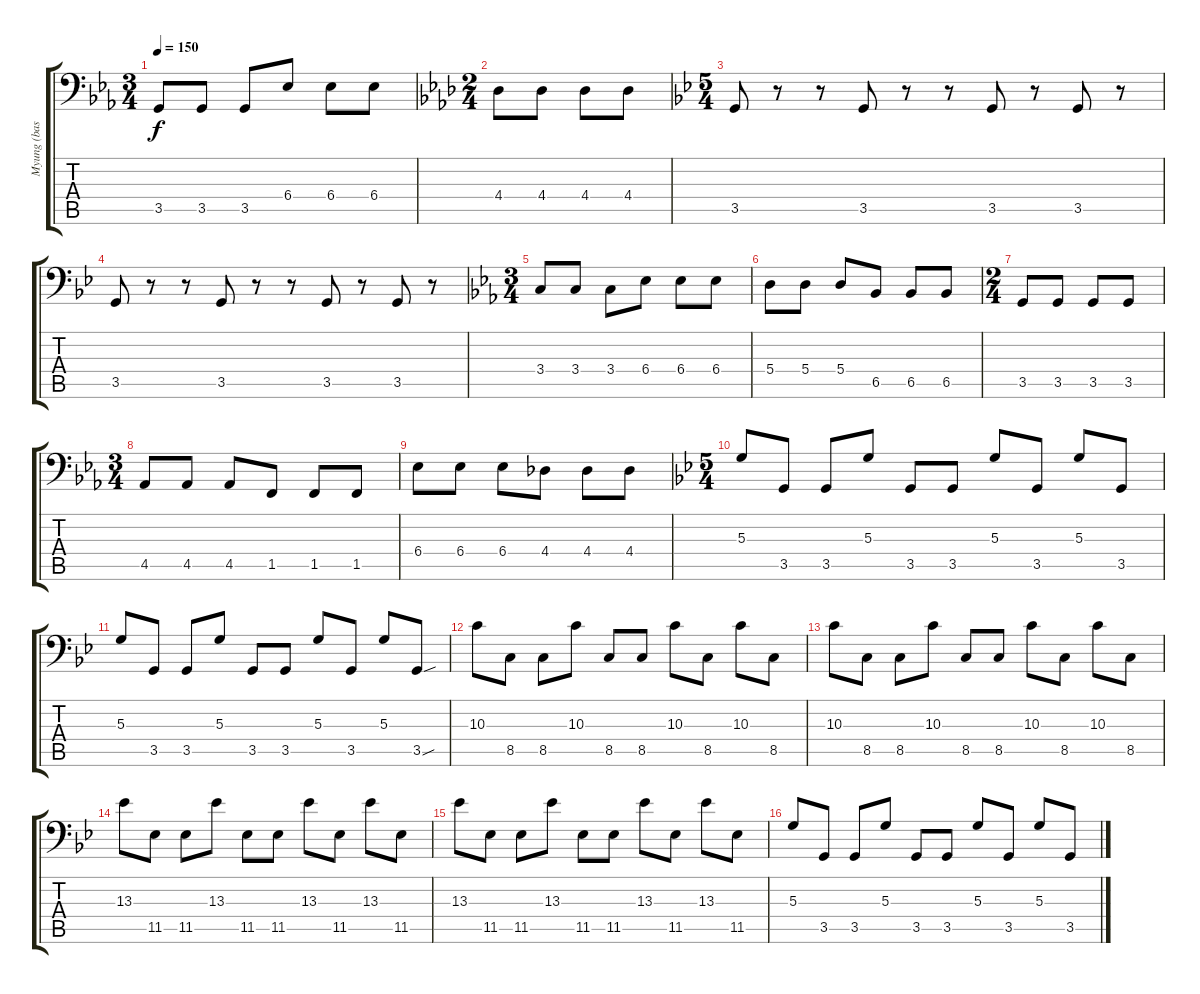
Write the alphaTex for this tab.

\track ("Myung (bass)" "Myung (bas") {instrument electricbassfinger}
\staff {score tabs}
\tuning (C3 G2 D2 A1 E1 A0) {hide}
\ts (3 4)
\tempo 150
\clef f4
\ks cminor
3.5.8{dy f} 3.5.8 3.5.8 6.4.8 6.4.8 6.4.8 |
\ts (2 4)
\ks fminor
4.4.8 4.4.8 4.4.8 4.4.8 |
\ts (5 4)
\ks gminor
3.5.8 r.8 r.8 3.5.8 r.8 r.8 3.5.8 r.8 3.5.8 r.8 |
3.5.8 r.8 r.8 3.5.8 r.8 r.8 3.5.8 r.8 3.5.8 r.8 |
\ts (3 4)
\ks cminor
3.4.8 3.4.8 3.4.8 6.4.8 6.4.8 6.4.8 |
5.4.8 5.4.8 5.4.8 6.5.8 6.5.8 6.5.8 |
\ts (2 4)
3.5.8 3.5.8 3.5.8 3.5.8 |
\ts (3 4)
4.5.8 4.5.8 4.5.8 1.5.8 1.5.8 1.5.8 |
6.4.8 6.4.8 6.4.8 4.4.8 4.4.8 4.4.8 |
\ts (5 4)
\ks gminor
5.3.8 3.5.8 3.5.8 5.3.8 3.5.8 3.5.8 5.3.8 3.5.8 5.3.8 3.5.8 |
5.3.8 3.5.8 3.5.8 5.3.8 3.5.8 3.5.8 5.3.8 3.5.8 5.3.8 3.5{sou}.8 |
10.3.8 8.5.8 8.5.8 10.3.8 8.5.8 8.5.8 10.3.8 8.5.8 10.3.8 8.5.8 |
10.3.8 8.5.8 8.5.8 10.3.8 8.5.8 8.5.8 10.3.8 8.5.8 10.3.8 8.5.8 |
13.3.8 11.5.8 11.5.8 13.3.8 11.5.8 11.5.8 13.3.8 11.5.8 13.3.8 11.5.8 |
13.3.8 11.5.8 11.5.8 13.3.8 11.5.8 11.5.8 13.3.8 11.5.8 13.3.8 11.5.8 |
5.3.8 3.5.8 3.5.8 5.3.8 3.5.8 3.5.8 5.3.8 3.5.8 5.3.8 3.5.8
